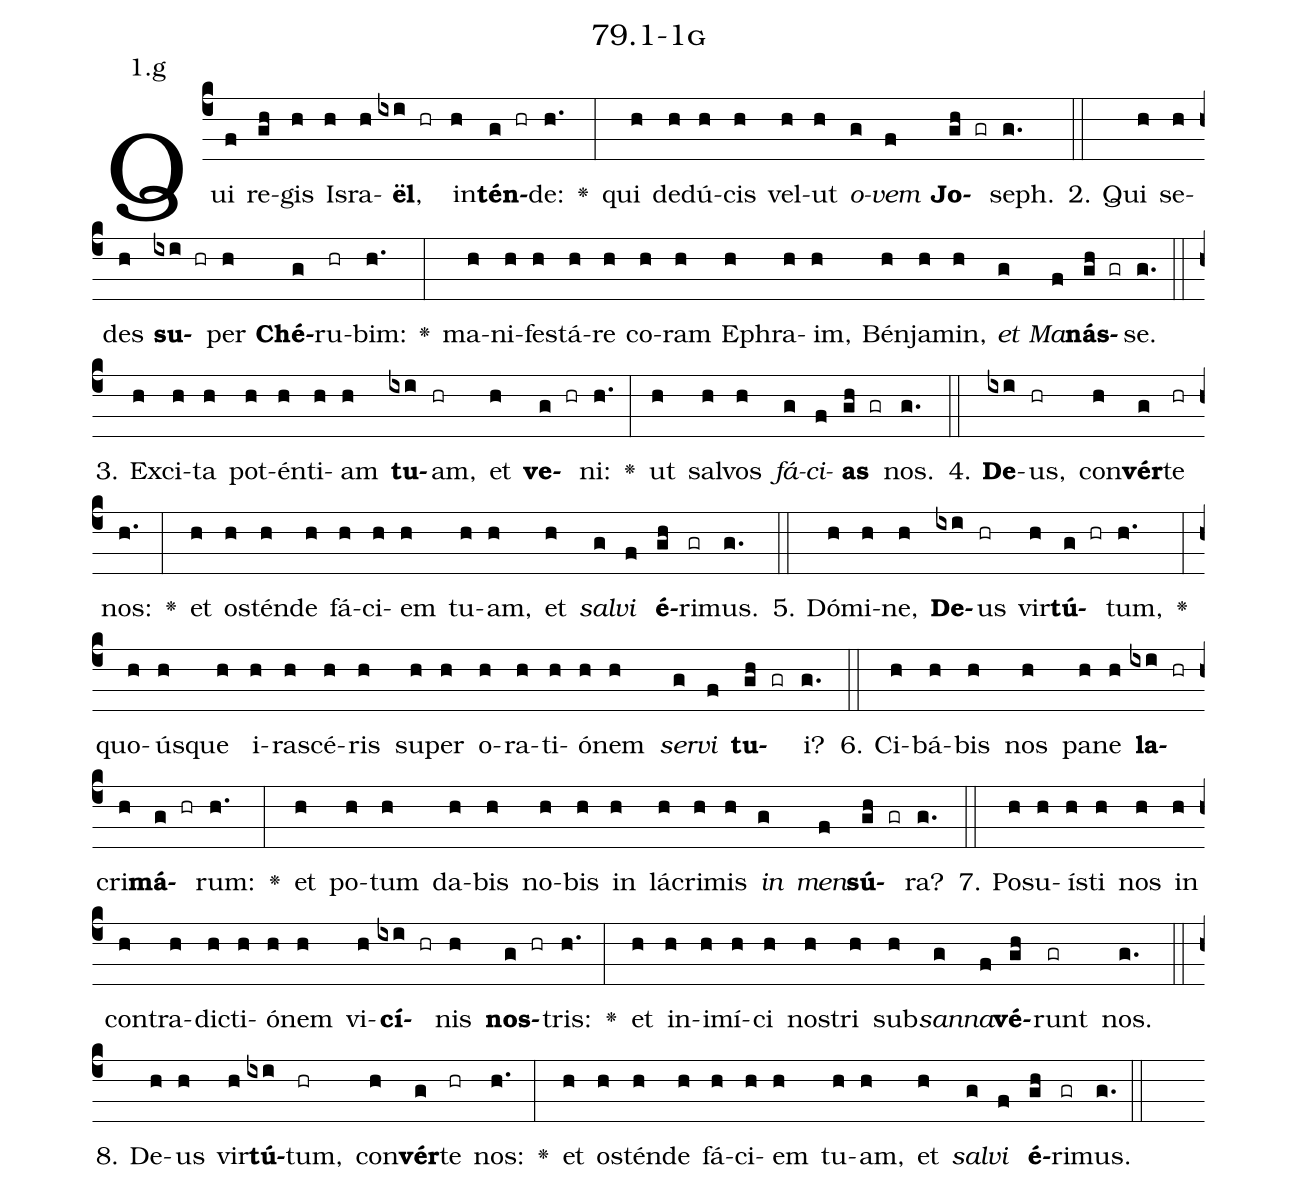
name: 79.1-1g;
annotation: 1.g;
%%
(c4)Qui(f) re(gh)gis(h) Is(h)ra(h)<b>ël</b>,(ixi hr) in(h)<b>tén</b>(g hr)de:(h.) <v>\greheightstar</v>(:) qui(h) de(h)dú(h)cis(h) vel(h)ut(h) <i>o</i>(g)<i>vem</i>(f) <b>Jo</b>(gh gr)seph.(g.) (::)
2. Qui(h) se(h)des(h) <b>su</b>(ixi hr)per(h) <b>Ché</b>(g)ru(hr)bim:(h.) <v>\greheightstar</v>(:) ma(h)ni(h)fes(h)tá(h)re(h) co(h)ram(h) E(h)phra(h)im,(h) Bén(h)ja(h)min,(h) <i>et</i>(g) <i>Ma</i>(f)<b>nás</b>(gh gr)se.(g.) (::)
3. Ex(h)ci(h)ta(h) pot(h)én(h)ti(h)am(h) <b>tu</b>(ixi)am,(hr) et(h) <b>ve</b>(g hr)ni:(h.) <v>\greheightstar</v>(:) ut(h) sal(h)vos(h) <i>fá</i>(g)<i>ci</i>(f)<b>as</b>(gh gr) nos.(g.) (::)
4. <b>De</b>(ixi)us,(hr) con(h)<b>vér</b>(g)te(hr) nos:(h.) <v>\greheightstar</v>(:) et(h) os(h)tén(h)de(h) fá(h)ci(h)em(h) tu(h)am,(h) et(h) <i>sal</i>(g)<i>vi</i>(f) <b>é</b>(gh)ri(gr)mus.(g.) (::)
5. Dó(h)mi(h)ne,(h) <b>De</b>(ixi)us(hr) vir(h)<b>tú</b>(g hr)tum,(h.) <v>\greheightstar</v>(:) quo(h)ús(h)que(h) i(h)ra(h)scé(h)ris(h) su(h)per(h) o(h)ra(h)ti(h)ó(h)nem(h) <i>ser</i>(g)<i>vi</i>(f) <b>tu</b>(gh gr)i?(g.) (::)
6. Ci(h)bá(h)bis(h) nos(h) pa(h)ne(h) <b>la</b>(ixi hr)cri(h)<b>má</b>(g hr)rum:(h.) <v>\greheightstar</v>(:) et(h) po(h)tum(h) da(h)bis(h) no(h)bis(h) in(h) lá(h)cri(h)mis(h) <i>in</i>(g) <i>men</i>(f)<b>sú</b>(gh gr)ra?(g.) (::)
7. Po(h)su(h)ís(h)ti(h) nos(h) in(h) con(h)tra(h)dic(h)ti(h)ó(h)nem(h) vi(h)<b>cí</b>(ixi hr)nis(h) <b>nos</b>(g hr)tris:(h.) <v>\greheightstar</v>(:) et(h) in(h)i(h)mí(h)ci(h) nos(h)tri(h) sub(h)<i>san</i>(g)<i>na</i>(f)<b>vé</b>(gh)runt(gr) nos.(g.) (::)
8. De(h)us(h) vir(h)<b>tú</b>(ixi)tum,(hr) con(h)<b>vér</b>(g)te(hr) nos:(h.) <v>\greheightstar</v>(:) et(h) os(h)tén(h)de(h) fá(h)ci(h)em(h) tu(h)am,(h) et(h) <i>sal</i>(g)<i>vi</i>(f) <b>é</b>(gh)ri(gr)mus.(g.) (::)
